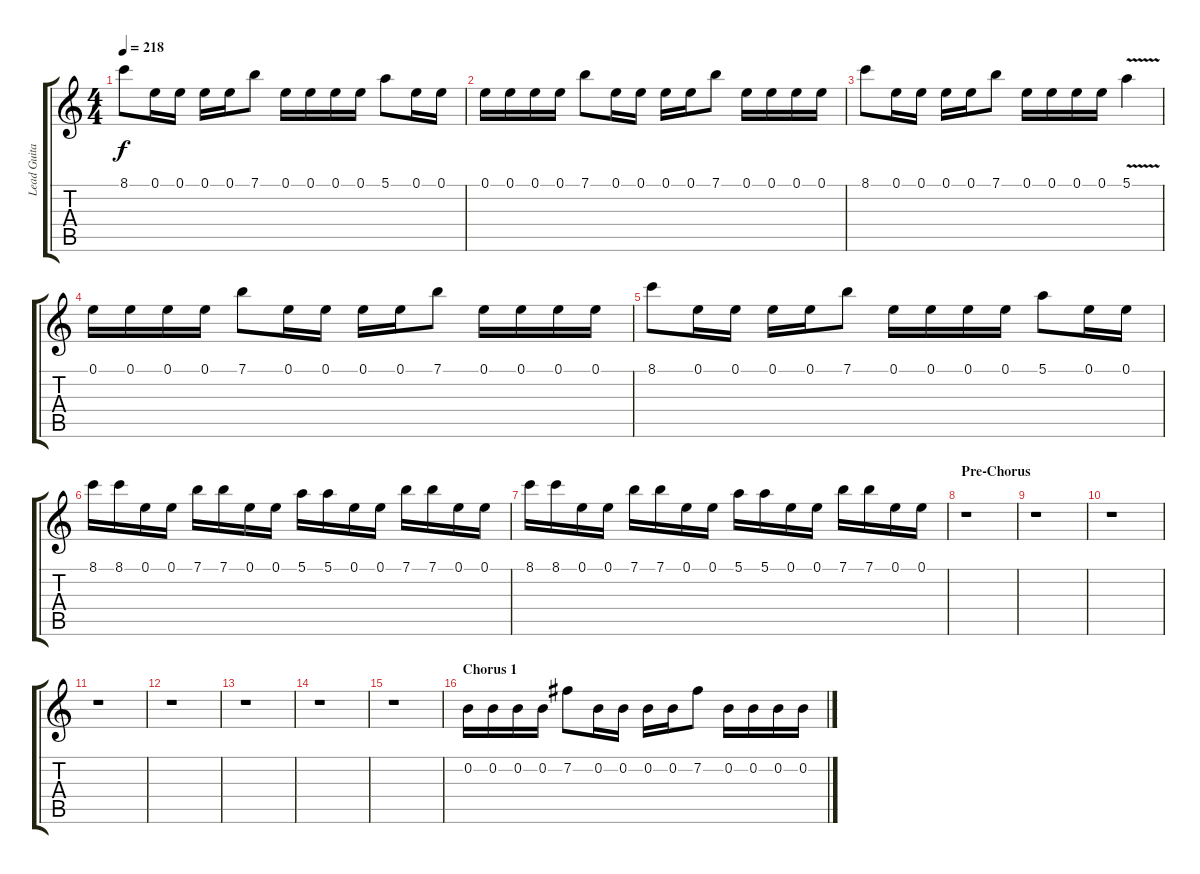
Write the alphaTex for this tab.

\track ("Lead Guitar 1" "Lead Guita") {instrument overdrivenguitar}
\staff {score tabs}
\tuning (E4 B3 G3 D3 A2 E2) {hide}
\ts (4 4)
\tempo 218
\clef g2
\ks c
8.1.8{dy f} 0.1.16 0.1.16 0.1.16 0.1.16 7.1.8 0.1.16 0.1.16 0.1.16 0.1.16 5.1.8 0.1.16 0.1.16 |
0.1.16 0.1.16 0.1.16 0.1.16 7.1.8 0.1.16 0.1.16 0.1.16 0.1.16 7.1.8 0.1.16 0.1.16 0.1.16 0.1.16 |
8.1.8 0.1.16 0.1.16 0.1.16 0.1.16 7.1.8 0.1.16 0.1.16 0.1.16 0.1.16 5.1{v}.4 |
0.1.16 0.1.16 0.1.16 0.1.16 7.1.8 0.1.16 0.1.16 0.1.16 0.1.16 7.1.8 0.1.16 0.1.16 0.1.16 0.1.16 |
8.1.8 0.1.16 0.1.16 0.1.16 0.1.16 7.1.8 0.1.16 0.1.16 0.1.16 0.1.16 5.1.8 0.1.16 0.1.16 |
8.1.16 8.1.16 0.1.16 0.1.16 7.1.16 7.1.16 0.1.16 0.1.16 5.1.16 5.1.16 0.1.16 0.1.16 7.1.16 7.1.16 0.1.16 0.1.16 |
8.1.16 8.1.16 0.1.16 0.1.16 7.1.16 7.1.16 0.1.16 0.1.16 5.1.16 5.1.16 0.1.16 0.1.16 7.1.16 7.1.16 0.1.16 0.1.16 |
\section ("" "Pre-Chorus")
r.1 |
r.1 |
r.1 |
r.1 |
r.1 |
r.1 |
r.1 |
r.1 |
\section ("" "Chorus 1")
0.2.16 0.2.16 0.2.16 0.2.16 7.2.8 0.2.16 0.2.16 0.2.16 0.2.16 7.2.8 0.2.16 0.2.16 0.2.16 0.2.16
